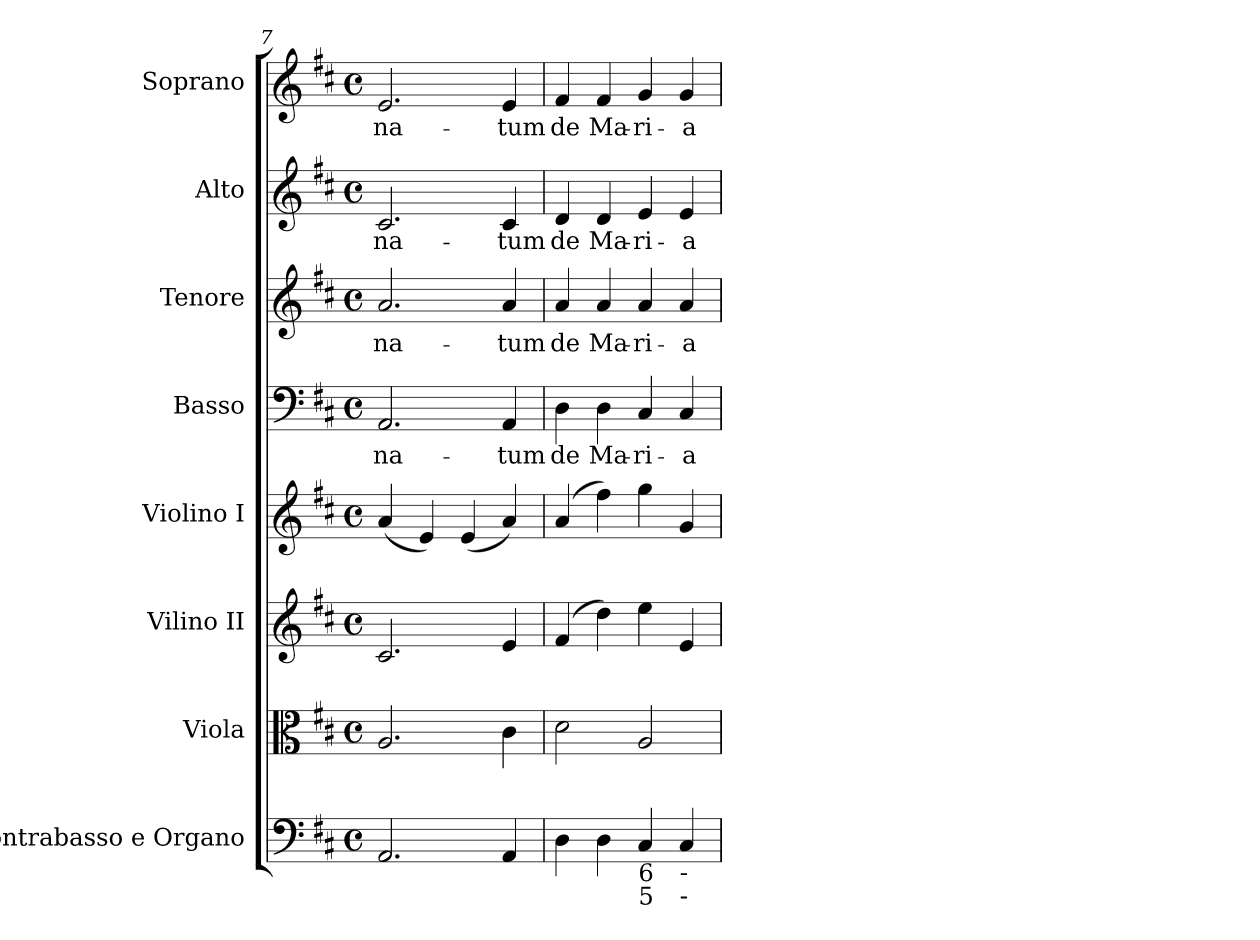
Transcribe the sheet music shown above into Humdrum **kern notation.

**kern	**kern	**kern	**kern	**kern	**text	**kern	**text	**kern	**text	**kern	**text
*part8	*part7	*part6	*part5	*part4	*part4	*part3	*part3	*part2	*part2	*part1	*part1
*staff8	*staff7	*staff6	*staff5	*staff4	*staff4	*staff3	*staff3	*staff2	*staff2	*staff1	*staff1
*I"Contrabasso e Organo	*I"Viola	*I"Vilino II	*I"Violino I	*I"Basso	*	*I"Tenore	*	*I"Alto	*	*I"Soprano	*
*I'Cb. e Org.	*I'Vla.	*I'Vl. II	*I'Vl. I	*I'B	*	*I'T	*	*I'A	*	*I'S	*
!!LO:LB:g=z
*clefF4	*clefC3	*clefG2	*clefG2	*clefF4	*	*clefG2	*	*clefG2	*	*clefG2	*
*k[f#c#]	*k[f#c#]	*k[f#c#]	*k[f#c#]	*k[f#c#]	*	*k[f#c#]	*	*k[f#c#]	*	*k[f#c#]	*
*D:	*D:	*D:	*D:	*D:	*	*D:	*	*D:	*	*D:	*
*M4/4	*M4/4	*M4/4	*M4/4	*M4/4	*	*M4/4	*	*M4/4	*	*M4/4	*
*met(c)	*met(c)	*met(c)	*met(c)	*met(c)	*	*met(c)	*	*met(c)	*	*met(c)	*
=7	=7	=7	=7	=7	=7	=7	=7	=7	=7	=7	=7
!	!	!	!	!	!LO:LY:b	!	!LO:LY:b	!	!LO:LY:b	!	!LO:LY:b
2.AA/	2.A/	2.c#/	(<4a/	2.AA/	na-	2.a/	na-	2.c#/	na-	2.e/	na-
.	.	.	4e/)	.	.	.	.	.	.	.	.
.	.	.	(<4e/	.	.	.	.	.	.	.	.
!	!	!	!	!	!LO:LY:b	!	!LO:LY:b	!	!LO:LY:b	!	!LO:LY:b
4AA/	4c#\	4e/	4a/)	4AA/	-tum	4a/	-tum	4c#/	-tum	4e/	-tum
=8	=8	=8	=8	=8	=8	=8	=8	=8	=8	=8	=8
!	!	!	!	!	!LO:LY:b	!	!LO:LY:b	!	!LO:LY:b	!	!LO:LY:b
4D\	2d\	(4f#/	(4a/	4D\	de	4a/	de	4d/	de	4f#/	de
!	!	!	!	!	!LO:LY:b	!	!LO:LY:b	!	!LO:LY:b	!	!LO:LY:b
4D\	.	4dd\)	4ff#\)	4D\	Ma-	4a/	Ma-	4d/	Ma-	4f#/	Ma-
!LO:TX:b:t=6\n5	!	!	!	!	!	!	!	!	!	!	!
!	!	!	!	!	!LO:LY:b	!	!LO:LY:b	!	!LO:LY:b	!	!LO:LY:b
4C#/	2A/	4ee\	4gg\	4C#/	-ri-	4a/	-ri-	4e/	-ri-	4g/	-ri-
!LO:TX:b:t=-\n-	!	!	!	!	!	!	!	!	!	!	!
!	!	!	!	!	!LO:LY:b	!	!LO:LY:b	!	!LO:LY:b	!	!LO:LY:b
4C#/	.	4e/	4g/	4C#/	-a	4a/	-a	4e/	-a	4g/	-a
=	=	=	=	=	=	=	=	=	=	=	=
*-	*-	*-	*-	*-	*-	*-	*-	*-	*-	*-	*-
